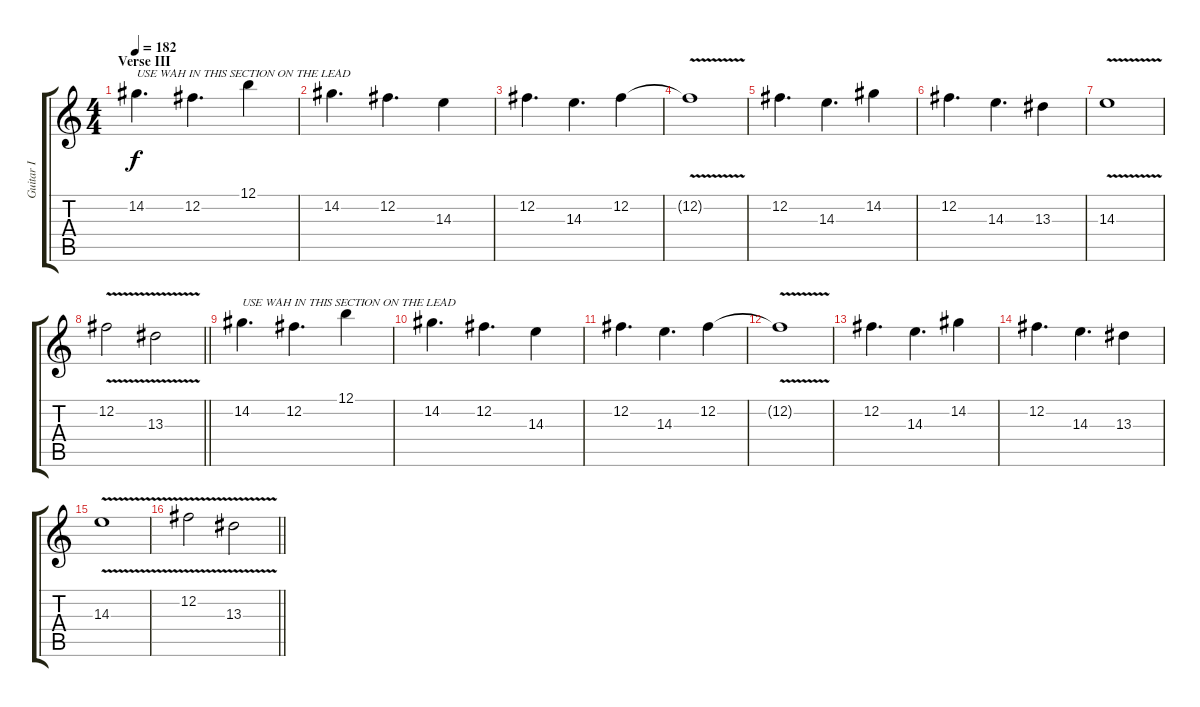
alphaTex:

\track ("Guitar I" "Guitar I") {instrument distortionguitar}
\staff {score tabs}
\tuning (B3 Gb3 D3 A2 E2 B1) {hide}
\ts (4 4)
\section ("" "Verse III")
\tempo 182
\clef g2
\ks c
14.2.4{d txt "USE WAH IN THIS SECTION ON THE LEAD" dy f} 12.2.4{d} 12.1.4 |
14.2.4{d} 12.2.4{d} 14.3.4 |
12.2.4{d} 14.3.4{d} 12.2.4 |
12.2{v t}.1 |
12.2.4{d} 14.3.4{d} 14.2.4 |
12.2.4{d} 14.3.4{d} 13.3.4 |
14.3{v}.1 |
\barLineRight lightlight
12.2{v}.2 13.3{v}.2 |
\section ("" "")
14.2.4{d txt "USE WAH IN THIS SECTION ON THE LEAD"} 12.2.4{d} 12.1.4 |
14.2.4{d} 12.2.4{d} 14.3.4 |
12.2.4{d} 14.3.4{d} 12.2.4 |
12.2{v t}.1 |
12.2.4{d} 14.3.4{d} 14.2.4 |
12.2.4{d} 14.3.4{d} 13.3.4 |
14.3{v}.1 |
\barLineRight lightlight
12.2{v}.2 13.3{v}.2
